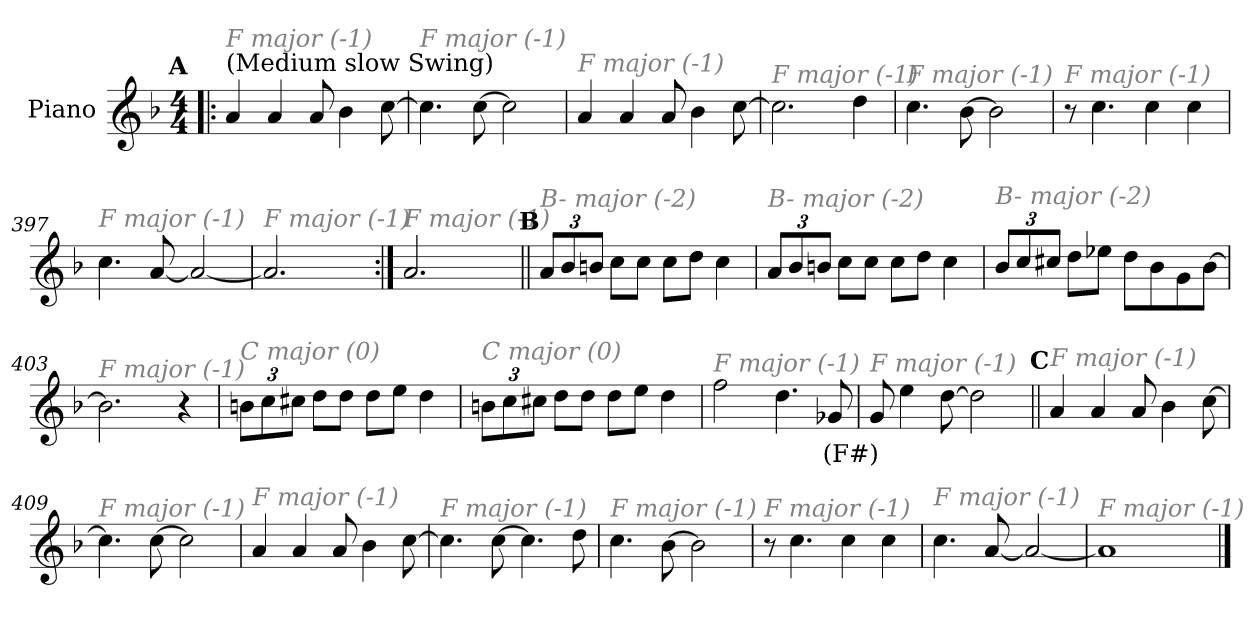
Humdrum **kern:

**kern	**text
*part1	*part1
*staff1	*staff1
*I"Piano	*
*I'Pno.	*
*clefG2	*
*k[b-]	*
*M4/4	*
*MM100	*
!!LO:REH:place=s1:a:enc=none:fs=14:t=A
=1!|:	=1!|:
!LO:TX:a:t=(Medium slow Swing)	!
!LO:TX:i:color=#808080:t=F major (-1)	!
4a/	.
4a/	.
8a/	.
4b-\	.
[8cc\	.
=392	=392
!LO:TX:i:color=#808080:t=F major (-1)	!
4.cc\]	.
[8cc\	.
2cc\]	.
=393	=393
!LO:TX:i:color=#808080:t=F major (-1)	!
4a/	.
4a/	.
8a/	.
4b-\	.
[8cc\	.
=394	=394
!LO:TX:i:color=#808080:t=F major (-1)	!
2.cc\]	.
4dd\	.
!!LO:LB:g=z
=395	=395
!LO:TX:i:color=#808080:t=F major (-1)	!
4.cc\	.
[8b-\	.
2b-\]	.
=396	=396
!LO:TX:i:color=#808080:t=F major (-1)	!
8r	.
4.cc\	.
4cc\	.
4cc\	.
=397	=397
!LO:TX:i:color=#808080:t=F major (-1)	!
4.cc\	.
[8a/	.
2a/_	.
=398	=398
!LO:TX:i:color=#808080:t=F major (-1)	!
2.a/]	.
4ryy	.
!!LO:LB:g=z
=399:|!	=399:|!
!LO:TX:i:color=#808080:t=F major (-1)	!
2.a/	.
4ryy	.
!!LO:REH:place=s1:a:enc=none:fs=14:t=B
=400||	=400||
*Xbrackettup	*
!LO:TX:i:color=#808080:t=B- major (-2)	!
12a/L	.
12b-/	.
12bn/J	.
8cc\L	.
8cc\J	.
8cc\L	.
8dd\J	.
4cc\	.
=401	=401
!LO:TX:i:color=#808080:t=B- major (-2)	!
12a/L	.
12b-/	.
12bn/J	.
8cc\L	.
8cc\J	.
8cc\L	.
8dd\J	.
4cc\	.
!!LO:LB:g=z
=402	=402
!LO:TX:i:color=#808080:t=B- major (-2)	!
12b-/L	.
12cc/	.
12cc#X/J	.
8dd\L	.
8ee-X\J	.
8dd\L	.
8b-\	.
8g\	.
[8b-\J	.
=403	=403
!LO:TX:i:color=#808080:t=F major (-1)	!
2.b-\]	.
4r	.
=404	=404
!LO:TX:i:color=#808080:t=C major (0)	!
12bn\L	.
12cc\	.
12cc#X\J	.
8dd\L	.
8dd\J	.
8dd\L	.
8ee\J	.
4dd\	.
!!LO:LB:g=z
=405	=405
!LO:TX:i:color=#808080:t=C major (0)	!
12bn\L	.
12cc\	.
12cc#X\J	.
8dd\L	.
8dd\J	.
8dd\L	.
8ee\J	.
4dd\	.
=406	=406
!LO:TX:i:color=#808080:t=F major (-1)	!
2ff\	.
4.dd\	.
8g-Xi/	(F#)
=407	=407
!LO:TX:i:color=#808080:t=F major (-1)	!
8g/	.
4ee\	.
[8dd\	.
2dd\]	.
!!LO:LB:g=z
!!LO:REH:place=s1:a:enc=none:fs=14:t=C
=408||	=408||
!LO:TX:i:color=#808080:t=F major (-1)	!
4a/	.
4a/	.
8a/	.
4b-\	.
[8cc\	.
=409	=409
!LO:TX:i:color=#808080:t=F major (-1)	!
4.cc\]	.
[8cc\	.
2cc\]	.
=410	=410
!LO:TX:i:color=#808080:t=F major (-1)	!
4a/	.
4a/	.
8a/	.
4b-\	.
[8cc\	.
=411	=411
!LO:TX:i:color=#808080:t=F major (-1)	!
4.cc\]	.
[8cc\	.
4.cc\]	.
8dd\	.
!!LO:LB:g=z
=412	=412
!LO:TX:i:color=#808080:t=F major (-1)	!
4.cc\	.
[8b-\	.
2b-\]	.
=413	=413
!LO:TX:i:color=#808080:t=F major (-1)	!
8r	.
4.cc\	.
4cc\	.
4cc\	.
=414	=414
!LO:TX:i:color=#808080:t=F major (-1)	!
4.cc\	.
[8a/	.
2a/_	.
=415	=415
!LO:TX:i:color=#808080:t=F major (-1)	!
1a]	.
==	==
*-	*-
